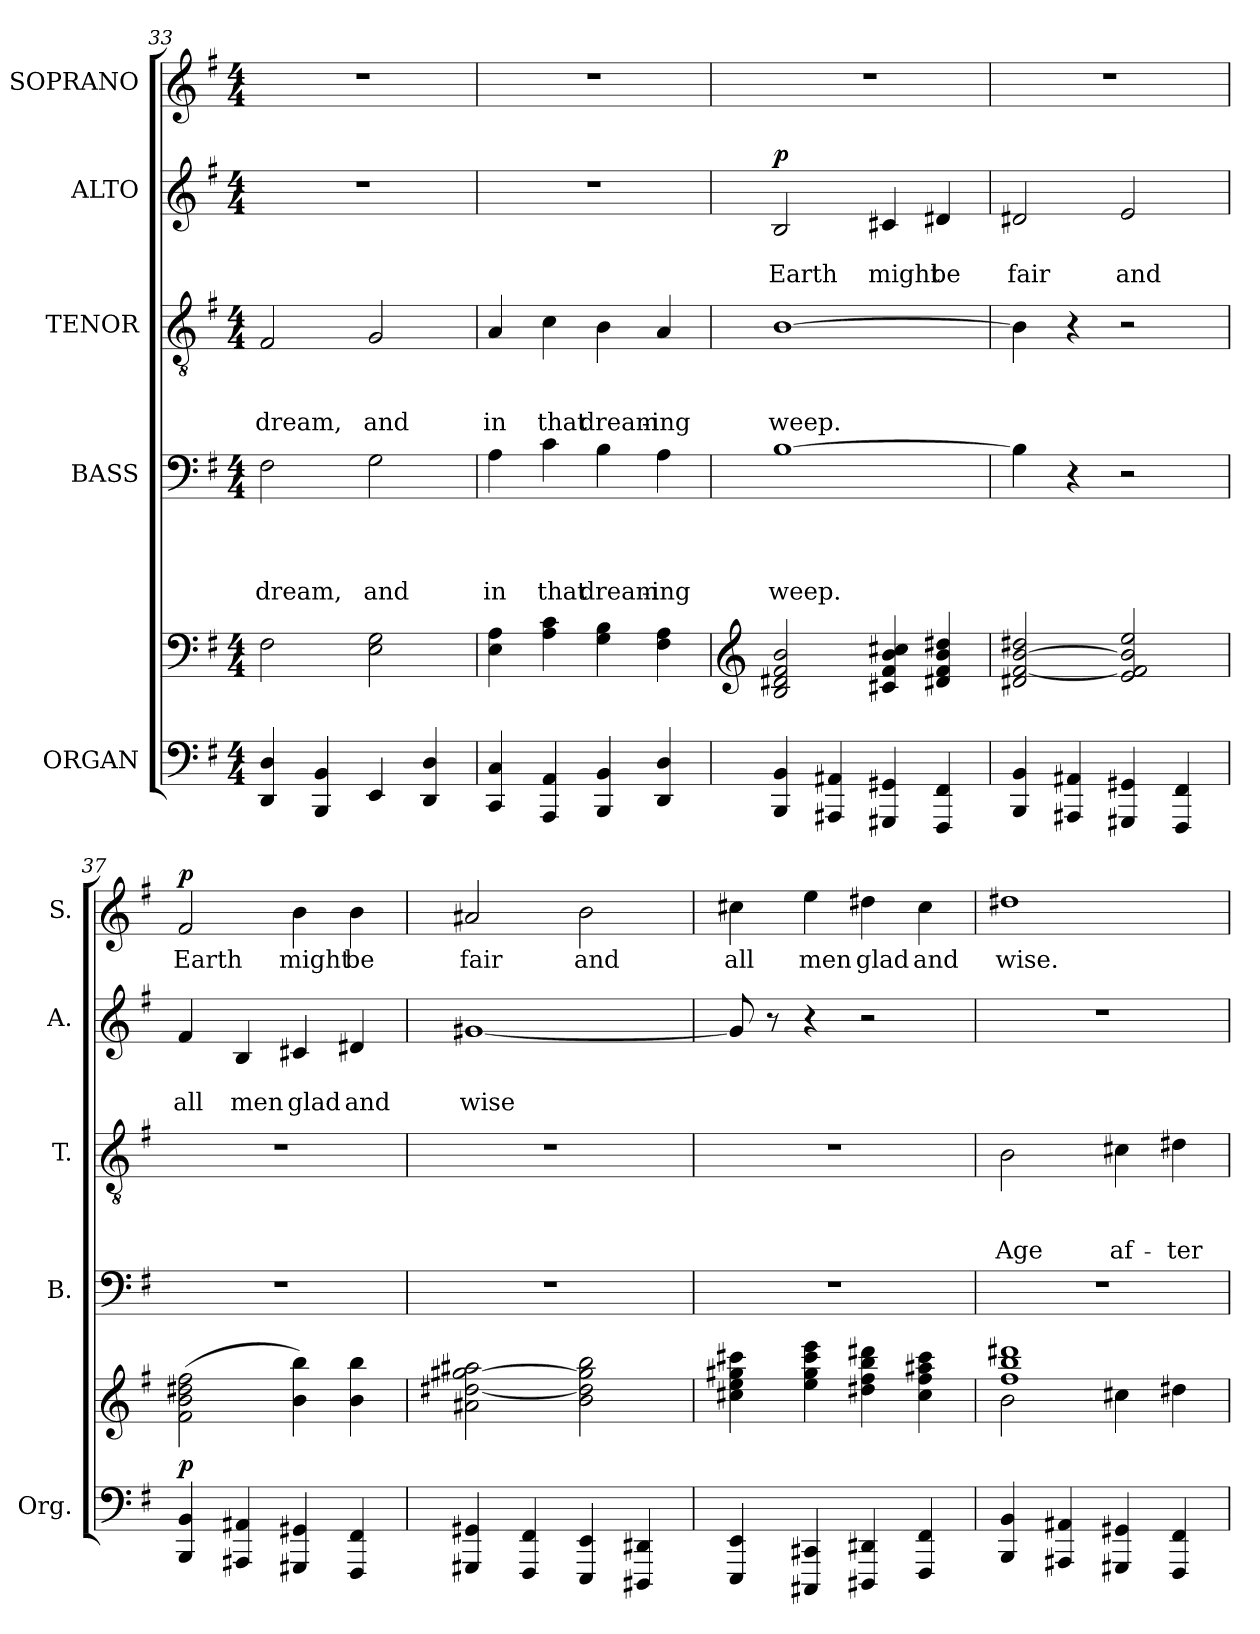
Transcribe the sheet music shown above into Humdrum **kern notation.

**kern	**kern	**dynam	**kern	**text	**text	**text	**text	**kern	**text	**text	**text	**kern	**text	**text	**dynam	**kern	**text	**dynam
*part5	*part5	*part5	*part4	*part4	*part4	*part4	*part4	*part3	*part3	*part3	*part3	*part2	*part2	*part2	*part2	*part1	*part1	*part1
*staff6	*staff5	*staff5/6	*staff4	*staff4	*staff4	*staff4	*staff4	*staff3	*staff3	*staff3	*staff3	*staff2	*staff2	*staff2	*staff2	*staff1	*staff1	*staff1
*I"ORGAN	*	*	*I"BASS	*	*	*	*	*I"TENOR	*	*	*	*I"ALTO	*	*	*	*I"SOPRANO	*	*
*I'Org.	*	*	*I'B.	*	*	*	*	*I'T.	*	*	*	*I'A.	*	*	*	*I'S.	*	*
*clefF4	*clefF4	*	*clefF4	*	*	*	*	*clefGv2	*	*	*	*clefG2	*	*	*	*clefG2	*	*
*	*	*	*	*	*	*	*	*ITrd7c12	*	*	*	*	*	*	*	*	*	*
*k[f#]	*k[f#]	*	*k[f#]	*	*	*	*	*k[f#]	*	*	*	*k[f#]	*	*	*	*k[f#]	*	*
*G:	*G:	*	*G:	*	*	*	*	*G:	*	*	*	*G:	*	*	*	*G:	*	*
*M4/4	*M4/4	*	*M4/4	*	*	*	*	*M4/4	*	*	*	*M4/4	*	*	*	*M4/4	*	*
=33	=33	=33	=33	=33	=33	=33	=33	=33	=33	=33	=33	=33	=33	=33	=33	=33	=33	=33
!	!	!	!	!	!	!	!LO:LY:b	!	!	!	!LO:LY:b	!	!	!	!	!	!	!
4DD/ 4D/	2F#\	.	2F#\	.	.	.	dream,	2FF#/	.	.	dream,	1r	.	.	.	1r	.	.
4BBB/ 4BB/	.	.	.	.	.	.	.	.	.	.	.	.	.	.	.	.	.	.
!	!	!	!	!	!	!	!LO:LY:b	!	!	!	!LO:LY:b	!	!	!	!	!	!	!
4EE/	2E\ 2G\	.	2G\	.	.	.	and	2GG/	.	.	and	.	.	.	.	.	.	.
4DD/ 4D/	.	.	.	.	.	.	.	.	.	.	.	.	.	.	.	.	.	.
=34	=34	=34	=34	=34	=34	=34	=34	=34	=34	=34	=34	=34	=34	=34	=34	=34	=34	=34
!	!	!	!	!	!	!	!LO:LY:b	!	!	!	!LO:LY:b	!	!	!	!	!	!	!
4CC/ 4C/	4E\ 4A\	.	4A\	.	.	.	in	4AA/	.	.	in	1r	.	.	.	1r	.	.
!	!	!	!	!	!	!	!LO:LY:b	!	!	!	!LO:LY:b	!	!	!	!	!	!	!
4AAA/ 4AA/	4A\ 4c\	.	4c\	.	.	.	that	4C\	.	.	that	.	.	.	.	.	.	.
!	!	!	!	!	!	!	!LO:LY:b	!	!	!	!LO:LY:b	!	!	!	!	!	!	!
4BBB/ 4BB/	4G\ 4B\	.	4B\	.	.	.	dream-	4BB\	.	.	dream-	.	.	.	.	.	.	.
!	!	!	!	!	!	!	!LO:LY:b	!	!	!	!LO:LY:b	!	!	!	!	!	!	!
4DD/ 4D/	4F#\ 4A\	.	4A\	.	.	.	-ing	4AA/	.	.	-ing	.	.	.	.	.	.	.
=35	=35	=35	=35	=35	=35	=35	=35	=35	=35	=35	=35	=35	=35	=35	=35	=35	=35	=35
*	*clefG2	*	*	*	*	*	*	*	*	*	*	*	*	*	*	*	*	*
!	!	!	!	!	!	!	!LO:LY:b	!	!	!	!LO:LY:b	!	!	!LO:LY:b	!LO:DY:a	!	!	!
4BBB/ 4BB/	2B/ 2d#X/ 2f#/ 2b/	.	[>1B	.	.	.	weep.	[>1BB	.	.	weep.	2B/	.	Earth	p	1r	.	.
4AAA#X/ 4AA#X/	.	.	.	.	.	.	.	.	.	.	.	.	.	.	.	.	.	.
!	!	!	!	!	!	!	!	!	!	!	!	!	!	!LO:LY:b	!	!	!	!
4GGG#X/ 4GG#X/	4c#X/ 4f#/ 4b/ 4cc#X/	.	.	.	.	.	.	.	.	.	.	4c#X/	.	might	.	.	.	.
!	!	!	!	!	!	!	!	!	!	!	!	!	!	!LO:LY:b	!	!	!	!
4FFF#/ 4FF#/	4d#X/ 4f#/ 4b/ 4dd#X/	.	.	.	.	.	.	.	.	.	.	4d#X/	.	be	.	.	.	.
!!LO:PB:g=z
=36	=36	=36	=36	=36	=36	=36	=36	=36	=36	=36	=36	=36	=36	=36	=36	=36	=36	=36
!	!	!	!	!	!	!	!	!	!	!	!	!	!	!LO:LY:b	!	!	!	!
4BBB/ 4BB/	2d#X/ [<2f#/ [>2b/ 2dd#X/	.	4B\]	.	.	.	.	4BB\]	.	.	.	2d#X/	.	fair	.	1r	.	.
4AAA#X/ 4AA#X/	.	.	4r	.	.	.	.	4r	.	.	.	.	.	.	.	.	.	.
!	!	!	!	!	!	!	!	!	!	!	!	!	!	!LO:LY:b	!	!	!	!
4GGG#X/ 4GG#X/	2e/ 2f#/] 2b/] 2ee/	.	2r	.	.	.	.	2r	.	.	.	2e/	.	and	.	.	.	.
4FFF#/ 4FF#/	.	.	.	.	.	.	.	.	.	.	.	.	.	.	.	.	.	.
=37	=37	=37	=37	=37	=37	=37	=37	=37	=37	=37	=37	=37	=37	=37	=37	=37	=37	=37
!	!	!LO:DY:a=2	!	!	!	!	!	!	!	!	!	!	!	!LO:LY:b	!	!	!LO:LY:b	!LO:DY:a
4BBB/ 4BB/	(>2f#\ 2b\ 2dd#X\ 2ff#\	p	1r	.	.	.	.	1r	.	.	.	4f#/	.	all	.	2f#/	Earth	p
!	!	!	!	!	!	!	!	!	!	!	!	!	!	!LO:LY:b	!	!	!	!
4AAA#X/ 4AA#X/	.	.	.	.	.	.	.	.	.	.	.	4B/	.	men	.	.	.	.
!	!	!	!	!	!	!	!	!	!	!	!	!	!	!LO:LY:b	!	!	!LO:LY:b	!
4GGG#X/ 4GG#X/	4b\ 4bb\)	.	.	.	.	.	.	.	.	.	.	4c#X/	.	glad	.	4b\	might	.
!	!	!	!	!	!	!	!	!	!	!	!	!	!	!LO:LY:b	!	!	!LO:LY:b	!
4FFF#/ 4FF#/	4b\ 4bb\	.	.	.	.	.	.	.	.	.	.	4d#X/	.	and	.	4b\	be	.
=38	=38	=38	=38	=38	=38	=38	=38	=38	=38	=38	=38	=38	=38	=38	=38	=38	=38	=38
!	!	!	!	!	!	!	!	!	!	!	!	!	!	!LO:LY:b	!	!	!LO:LY:b	!
4GGG#X/ 4GG#X/	2a#X\ [<2dd#X\ [>2gg#X\ 2aa#X\	.	1r	.	.	.	.	1r	.	.	.	[<1g#X	.	wise	.	2a#X/	fair	.
4FFF#/ 4FF#/	.	.	.	.	.	.	.	.	.	.	.	.	.	.	.	.	.	.
!	!	!	!	!	!	!	!	!	!	!	!	!	!	!	!	!	!LO:LY:b	!
4EEE/ 4EE/	2b\ 2dd#\] 2gg#\] 2bb\	.	.	.	.	.	.	.	.	.	.	.	.	.	.	2b\	and	.
4DDD#X/ 4DD#X/	.	.	.	.	.	.	.	.	.	.	.	.	.	.	.	.	.	.
=39	=39	=39	=39	=39	=39	=39	=39	=39	=39	=39	=39	=39	=39	=39	=39	=39	=39	=39
!	!	!	!	!	!	!	!	!	!	!	!	!	!	!	!	!	!LO:LY:b	!
4EEE/ 4EE/	4cc#X\ 4ee\ 4gg#X\ 4ccc#X\	.	1r	.	.	.	.	1r	.	.	.	8g#/]	.	.	.	4cc#X\	all	.
.	.	.	.	.	.	.	.	.	.	.	.	8r	.	.	.	.	.	.
!	!	!	!	!	!	!	!	!	!	!	!	!	!	!	!	!	!LO:LY:b	!
4CCC#X/ 4CC#X/	4ee\ 4gg#\ 4ccc#\ 4eee\	.	.	.	.	.	.	.	.	.	.	4r	.	.	.	4ee\	men	.
!	!	!	!	!	!	!	!	!	!	!	!	!	!	!	!	!	!LO:LY:b	!
4DDD#X/ 4DD#X/	4dd#X\ 4ff#\ 4bb\ 4ddd#X\	.	.	.	.	.	.	.	.	.	.	2r	.	.	.	4dd#X\	glad	.
!	!	!	!	!	!	!	!	!	!	!	!	!	!	!	!	!	!LO:LY:b	!
4FFF#/ 4FF#/	4cc#\ 4ff#\ 4aa#X\ 4ccc#\	.	.	.	.	.	.	.	.	.	.	.	.	.	.	4cc#\	and	.
=40	=40	=40	=40	=40	=40	=40	=40	=40	=40	=40	=40	=40	=40	=40	=40	=40	=40	=40
*	*^	*	*	*	*	*	*	*	*	*	*	*	*	*	*	*	*	*
!	!	!	!	!	!	!	!	!	!	!	!	!LO:LY:b	!	!	!	!	!	!LO:LY:b	!
4BBB/ 4BB/	1ff# 1bb 1ddd#X	2b\	.	1r	.	.	.	.	2BB\	.	.	Age	1r	.	.	.	1dd#X	wise.	.
4AAA#X/ 4AA#X/	.	.	.	.	.	.	.	.	.	.	.	.	.	.	.	.	.	.	.
!	!	!	!	!	!	!	!	!	!	!	!	!LO:LY:b	!	!	!	!	!	!	!
4GGG#X/ 4GG#X/	.	4cc#X\	.	.	.	.	.	.	4C#X\	.	.	af-	.	.	.	.	.	.	.
!	!	!	!	!	!	!	!	!	!	!	!	!LO:LY:b	!	!	!	!	!	!	!
4FFF#/ 4FF#/	.	4dd#X\	.	.	.	.	.	.	4D#X\	.	.	-ter	.	.	.	.	.	.	.
*	*v	*v	*	*	*	*	*	*	*	*	*	*	*	*	*	*	*	*	*
=	=	=	=	=	=	=	=	=	=	=	=	=	=	=	=	=	=	=
*-	*-	*-	*-	*-	*-	*-	*-	*-	*-	*-	*-	*-	*-	*-	*-	*-	*-	*-
